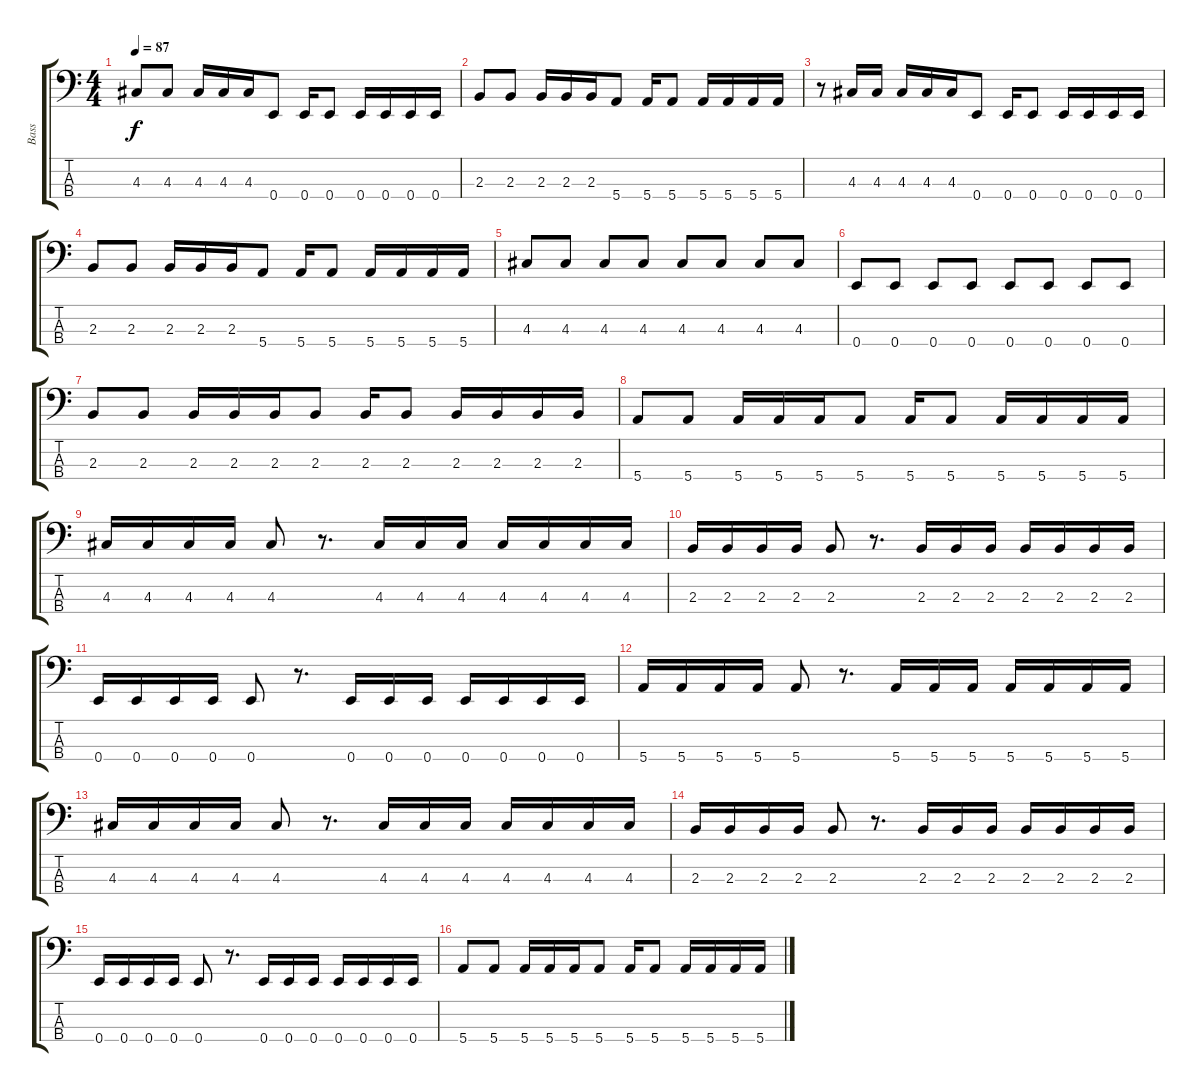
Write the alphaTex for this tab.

\track ("Bass" "Bass") {instrument electricbassfinger}
\staff {score tabs}
\tuning (G2 D2 A1 E1) {hide}
\ts (4 4)
\tempo 87
\clef f4
\ks c
4.3.8{dy f} 4.3.8 4.3.16 4.3.16 4.3.16 0.4.8 0.4.16 0.4.8 0.4.16 0.4.16 0.4.16 0.4.16 |
2.3.8 2.3.8 2.3.16 2.3.16 2.3.16 5.4.8 5.4.16 5.4.8 5.4.16 5.4.16 5.4.16 5.4.16 |
r.8 4.3.16 4.3.16 4.3.16 4.3.16 4.3.16 0.4.8 0.4.16 0.4.8 0.4.16 0.4.16 0.4.16 0.4.16 |
2.3.8 2.3.8 2.3.16 2.3.16 2.3.16 5.4.8 5.4.16 5.4.8 5.4.16 5.4.16 5.4.16 5.4.16 |
4.3.8 4.3.8 4.3.8 4.3.8 4.3.8 4.3.8 4.3.8 4.3.8 |
0.4.8 0.4.8 0.4.8 0.4.8 0.4.8 0.4.8 0.4.8 0.4.8 |
2.3.8 2.3.8 2.3.16 2.3.16 2.3.16 2.3.8 2.3.16 2.3.8 2.3.16 2.3.16 2.3.16 2.3.16 |
5.4.8 5.4.8 5.4.16 5.4.16 5.4.16 5.4.8 5.4.16 5.4.8 5.4.16 5.4.16 5.4.16 5.4.16 |
4.3.16 4.3.16 4.3.16 4.3.16 4.3.8 r.8{d} 4.3.16 4.3.16 4.3.16 4.3.16 4.3.16 4.3.16 4.3.16 |
2.3.16 2.3.16 2.3.16 2.3.16 2.3.8 r.8{d} 2.3.16 2.3.16 2.3.16 2.3.16 2.3.16 2.3.16 2.3.16 |
0.4.16 0.4.16 0.4.16 0.4.16 0.4.8 r.8{d} 0.4.16 0.4.16 0.4.16 0.4.16 0.4.16 0.4.16 0.4.16 |
5.4.16 5.4.16 5.4.16 5.4.16 5.4.8 r.8{d} 5.4.16 5.4.16 5.4.16 5.4.16 5.4.16 5.4.16 5.4.16 |
4.3.16 4.3.16 4.3.16 4.3.16 4.3.8 r.8{d} 4.3.16 4.3.16 4.3.16 4.3.16 4.3.16 4.3.16 4.3.16 |
2.3.16 2.3.16 2.3.16 2.3.16 2.3.8 r.8{d} 2.3.16 2.3.16 2.3.16 2.3.16 2.3.16 2.3.16 2.3.16 |
0.4.16 0.4.16 0.4.16 0.4.16 0.4.8 r.8{d} 0.4.16 0.4.16 0.4.16 0.4.16 0.4.16 0.4.16 0.4.16 |
5.4.8 5.4.8 5.4.16 5.4.16 5.4.16 5.4.8 5.4.16 5.4.8 5.4.16 5.4.16 5.4.16 5.4.16
